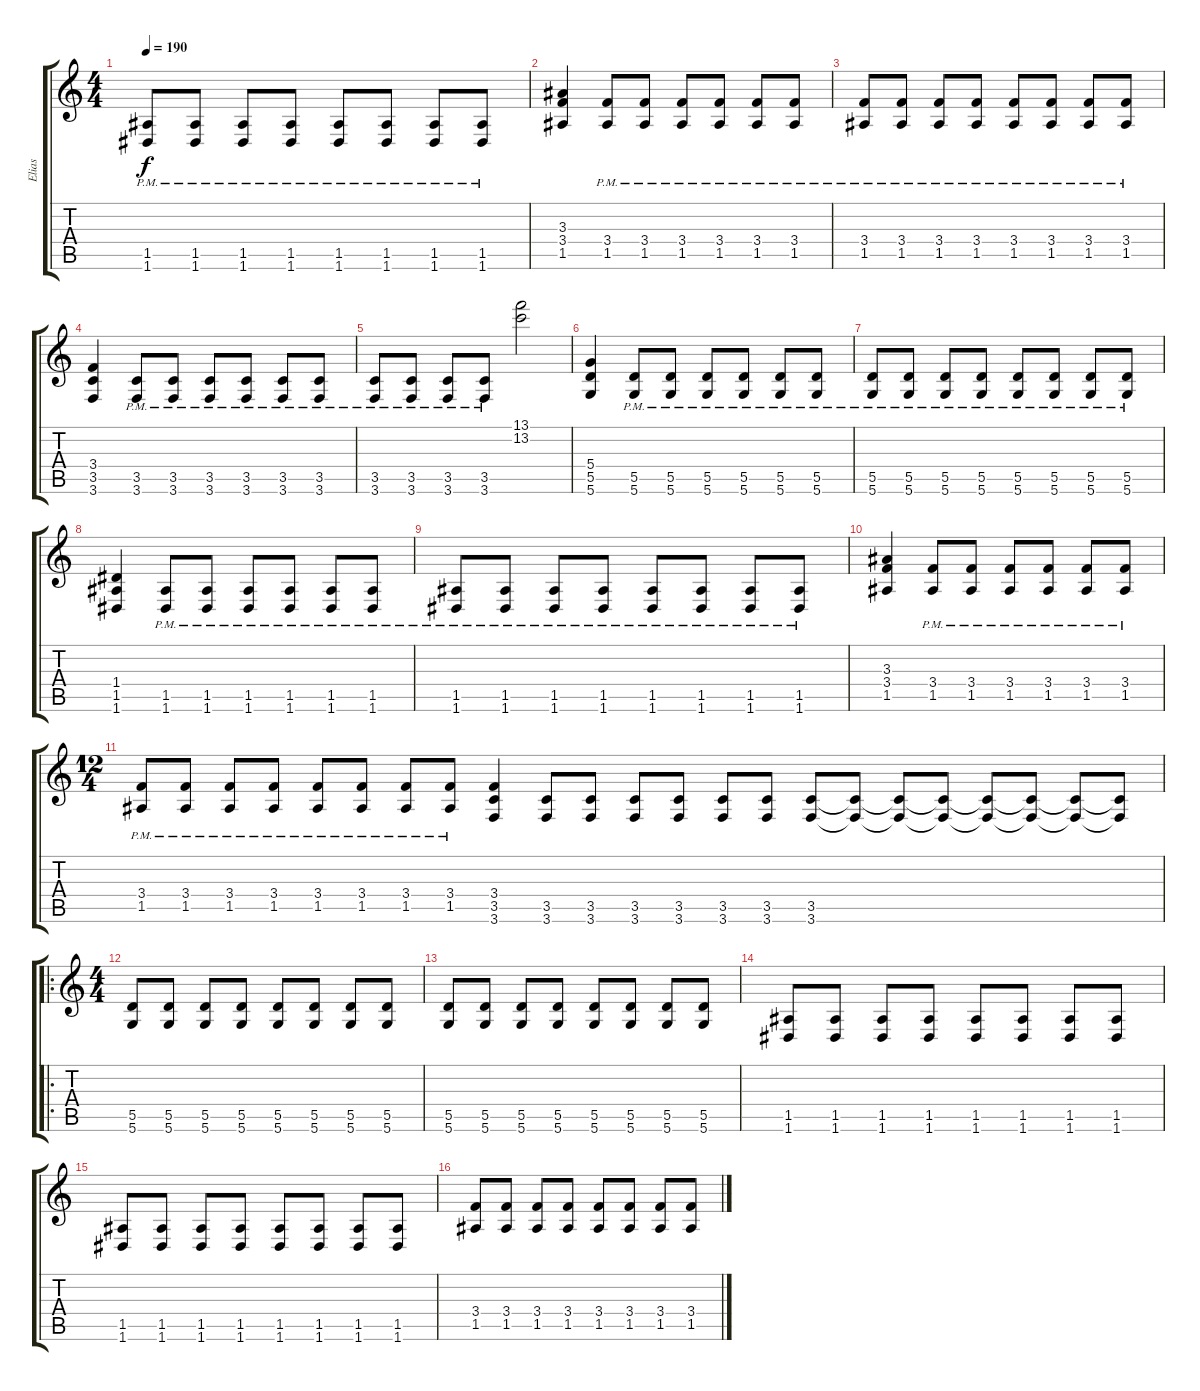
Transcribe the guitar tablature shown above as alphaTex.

\track ("Elias" "Elias") {instrument distortionguitar}
\staff {score tabs}
\tuning (E4 B3 G3 D3 A2 D2) {hide}
\ts (4 4)
\tempo 190
\clef g2
\ks c
(1.5{pm} 1.6{pm}).8{dy f} (1.5{pm} 1.6{pm}).8 (1.5{pm} 1.6{pm}).8 (1.5{pm} 1.6{pm}).8 (1.5{pm} 1.6{pm}).8 (1.5{pm} 1.6{pm}).8 (1.5{pm} 1.6{pm}).8 (1.5{pm} 1.6{pm}).8 |
(3.3 3.4 1.5).4 (3.4{pm} 1.5{pm}).8 (3.4{pm} 1.5{pm}).8 (3.4{pm} 1.5{pm}).8 (3.4{pm} 1.5{pm}).8 (3.4{pm} 1.5{pm}).8 (3.4{pm} 1.5{pm}).8 |
(3.4{pm} 1.5{pm}).8 (3.4{pm} 1.5{pm}).8 (3.4{pm} 1.5{pm}).8 (3.4{pm} 1.5{pm}).8 (3.4{pm} 1.5{pm}).8 (3.4{pm} 1.5{pm}).8 (3.4{pm} 1.5{pm}).8 (3.4{pm} 1.5{pm}).8 |
(3.4 3.5 3.6).4 (3.5{pm} 3.6{pm}).8 (3.5{pm} 3.6{pm}).8 (3.5{pm} 3.6{pm}).8 (3.5{pm} 3.6{pm}).8 (3.5{pm} 3.6{pm}).8 (3.5{pm} 3.6{pm}).8 |
(3.5{pm} 3.6{pm}).8 (3.5{pm} 3.6{pm}).8 (3.5{pm} 3.6{pm}).8 (3.5{pm} 3.6{pm}).8 (13.1 13.2).2 |
(5.4 5.5 5.6).4 (5.5{pm} 5.6{pm}).8 (5.5{pm} 5.6{pm}).8 (5.5{pm} 5.6{pm}).8 (5.5{pm} 5.6{pm}).8 (5.5{pm} 5.6{pm}).8 (5.5{pm} 5.6{pm}).8 |
(5.5{pm} 5.6{pm}).8 (5.5{pm} 5.6{pm}).8 (5.5{pm} 5.6{pm}).8 (5.5{pm} 5.6{pm}).8 (5.5{pm} 5.6{pm}).8 (5.5{pm} 5.6{pm}).8 (5.5{pm} 5.6{pm}).8 (5.5{pm} 5.6{pm}).8 |
(1.4 1.5 1.6).4 (1.5{pm} 1.6{pm}).8 (1.5{pm} 1.6{pm}).8 (1.5{pm} 1.6{pm}).8 (1.5{pm} 1.6{pm}).8 (1.5{pm} 1.6{pm}).8 (1.5{pm} 1.6{pm}).8 |
(1.5{pm} 1.6{pm}).8 (1.5{pm} 1.6{pm}).8 (1.5{pm} 1.6{pm}).8 (1.5{pm} 1.6{pm}).8 (1.5{pm} 1.6{pm}).8 (1.5{pm} 1.6{pm}).8 (1.5{pm} 1.6{pm}).8 (1.5{pm} 1.6{pm}).8 |
(3.3 3.4 1.5).4 (3.4{pm} 1.5{pm}).8 (3.4{pm} 1.5{pm}).8 (3.4{pm} 1.5{pm}).8 (3.4{pm} 1.5{pm}).8 (3.4{pm} 1.5{pm}).8 (3.4{pm} 1.5{pm}).8 |
\ts (12 4)
(3.4{pm} 1.5{pm}).8 (3.4{pm} 1.5{pm}).8 (3.4{pm} 1.5{pm}).8 (3.4{pm} 1.5{pm}).8 (3.4{pm} 1.5{pm}).8 (3.4{pm} 1.5{pm}).8 (3.4{pm} 1.5{pm}).8 (3.4{pm} 1.5{pm}).8 (3.4 3.5 3.6).4 (3.5 3.6).8 (3.5 3.6).8 (3.5 3.6).8 (3.5 3.6).8 (3.5 3.6).8 (3.5 3.6).8 (3.5 3.6).8 (3.5{t} 3.6{t}).8 (3.5{t} 3.6{t}).8 (3.5{t} 3.6{t}).8 (3.5{t} 3.6{t}).8 (3.5{t} 3.6{t}).8 (3.5{t} 3.6{t}).8 (3.5{t} 3.6{t}).8 |
\ro
\ts (4 4)
(5.5 5.6).8 (5.5 5.6).8 (5.5 5.6).8 (5.5 5.6).8 (5.5 5.6).8 (5.5 5.6).8 (5.5 5.6).8 (5.5 5.6).8 |
(5.5 5.6).8 (5.5 5.6).8 (5.5 5.6).8 (5.5 5.6).8 (5.5 5.6).8 (5.5 5.6).8 (5.5 5.6).8 (5.5 5.6).8 |
(1.5 1.6).8 (1.5 1.6).8 (1.5 1.6).8 (1.5 1.6).8 (1.5 1.6).8 (1.5 1.6).8 (1.5 1.6).8 (1.5 1.6).8 |
(1.5 1.6).8 (1.5 1.6).8 (1.5 1.6).8 (1.5 1.6).8 (1.5 1.6).8 (1.5 1.6).8 (1.5 1.6).8 (1.5 1.6).8 |
(3.4 1.5).8 (3.4 1.5).8 (3.4 1.5).8 (3.4 1.5).8 (3.4 1.5).8 (3.4 1.5).8 (3.4 1.5).8 (3.4 1.5).8
